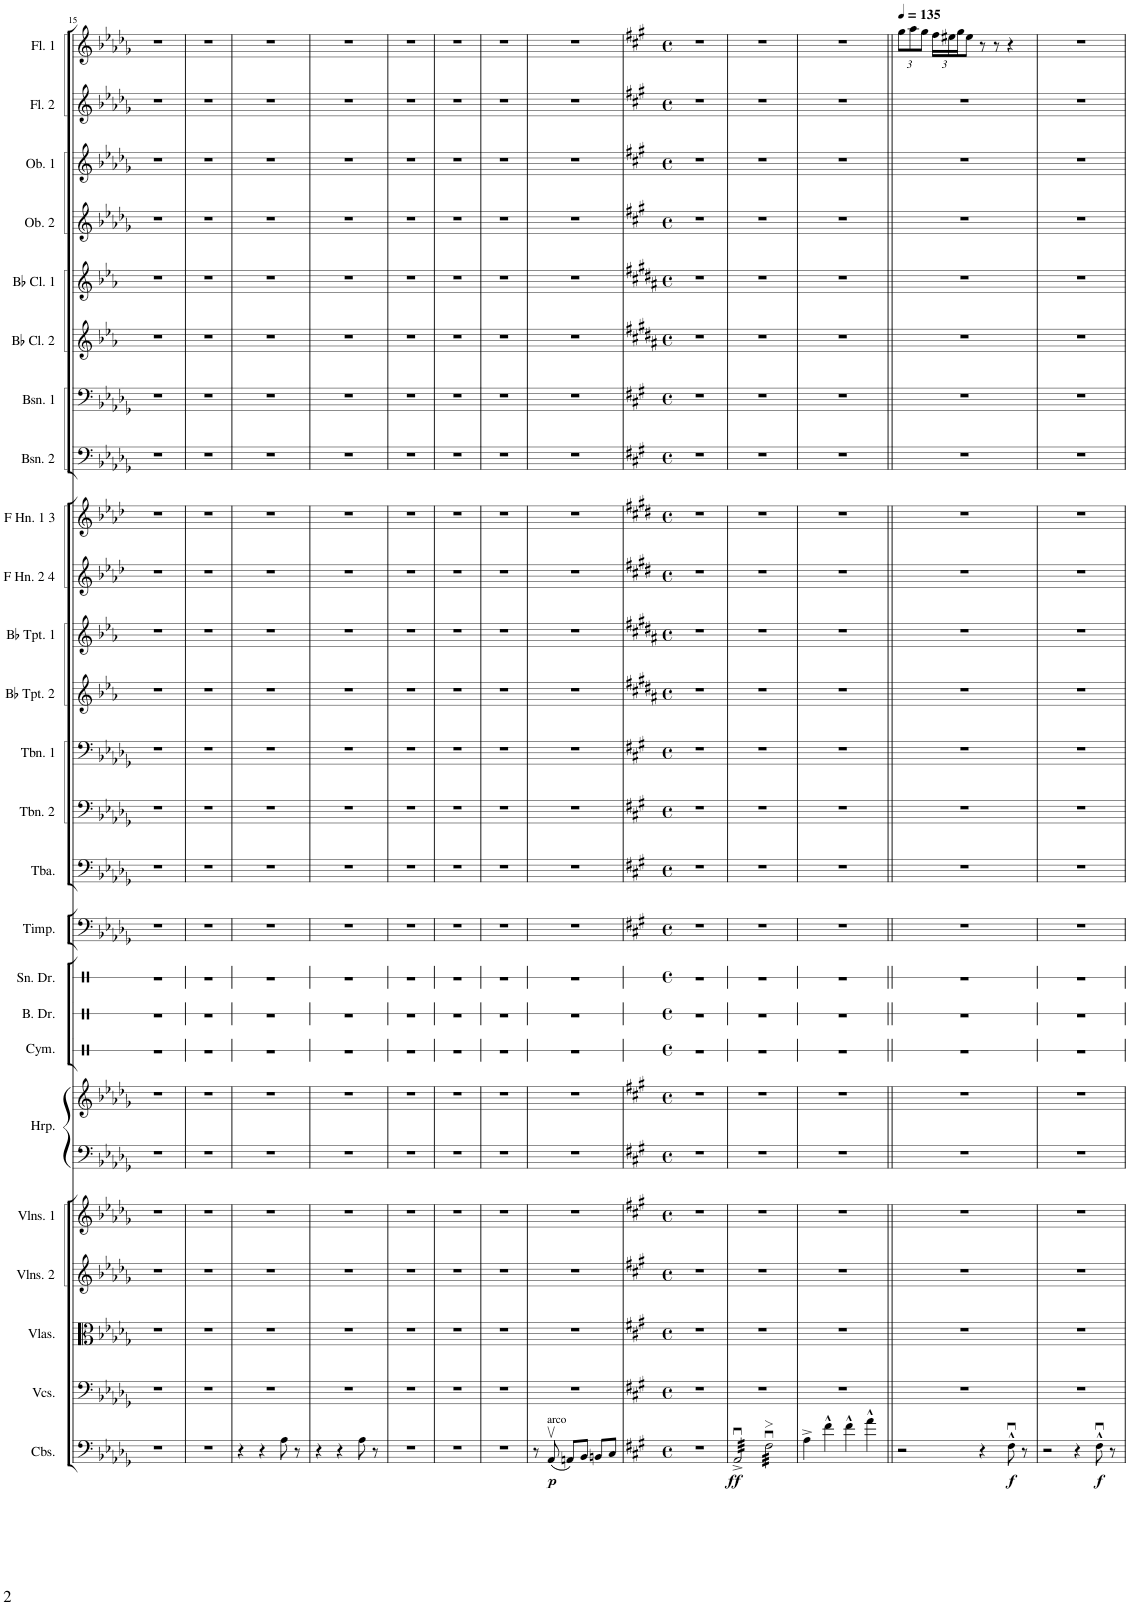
**kern	**dynam	**kern	**kern	**kern	**kern	**kern	**kern	**kern	**kern	**kern	**kern	**kern	**kern	**kern	**kern	**kern	**kern	**kern	**kern	**kern	**kern	**kern	**kern	**kern	**kern	**kern
*part25	*part25	*part24	*part23	*part22	*part21	*part20	*part20	*part19	*part18	*part17	*part16	*part15	*part14	*part13	*part12	*part11	*part10	*part9	*part8	*part7	*part6	*part5	*part4	*part3	*part2	*part1
*staff26	*staff26	*staff25	*staff24	*staff23	*staff22	*staff21	*staff20	*staff19	*staff18	*staff17	*staff16	*staff15	*staff14	*staff13	*staff12	*staff11	*staff10	*staff9	*staff8	*staff7	*staff6	*staff5	*staff4	*staff3	*staff2	*staff1
*I"Contrabasses	*	*I"Violoncellos	*I"Violas	*I"Violins 2	*I"Violins 1	*I"Harp	*	*I"Cymbal	*I"Bass Drum	*I"Snare Drum	*I"Timpani	*I"Tuba	*I"Trombone 2	*I"Trombone 1	*I"Bb Trumpet 2	*I"Bb Trumpet 1	*I"F Horn 2 &amp; 4	*I"F Horn 1 &amp; 3	*I"Bassoon 2	*I"Bassoon 1	*I"Bb Clarinet 2	*I"Bb Clarinet 1	*I"Oboe 2	*I"Oboe 1	*I"Flute 2	*I"Flute 1
*I'Cbs.	*	*I'Vcs.	*I'Vlas.	*I'Vlns. 2	*I'Vlns. 1	*I'Hrp.	*	*I'Cym.	*I'B. Dr.	*I'Sn. Dr.	*I'Timp.	*I'Tba.	*I'Tbn. 2	*I'Tbn. 1	*I'Bb Tpt. 2	*I'Bb Tpt. 1	*I'F Hn. 2 4	*I'F Hn. 1 3	*I'Bsn. 2	*I'Bsn. 1	*I'Bb Cl. 2	*I'Bb Cl. 1	*I'Ob. 2	*I'Ob. 1	*I'Fl. 2	*I'Fl. 1
!!LO:PB:g=z
*clefF4	*	*clefF4	*clefC3	*clefG2	*clefG2	*clefF4	*clefG2	*clefX	*clefX	*clefX	*clefF4	*clefF4	*clefF4	*clefF4	*clefG2	*clefG2	*clefG2	*clefG2	*clefF4	*clefF4	*clefG2	*clefG2	*clefG2	*clefG2	*clefG2	*clefG2
*Trd7c12	*	*	*	*	*	*	*	*	*	*	*	*	*	*	*Trd1c2	*Trd1c2	*Trd4c7	*Trd4c7	*	*	*Trd1c2	*Trd1c2	*	*	*	*
*k[b-e-a-d-g-]	*	*k[b-e-a-d-g-]	*k[b-e-a-d-g-]	*k[b-e-a-d-g-]	*k[b-e-a-d-g-]	*k[b-e-a-d-g-]	*k[b-e-a-d-g-]	*k[]	*k[]	*k[]	*k[b-e-a-d-g-]	*k[b-e-a-d-g-]	*k[b-e-a-d-g-]	*k[b-e-a-d-g-]	*k[b-e-a-]	*k[b-e-a-]	*k[b-e-a-d-]	*k[b-e-a-d-]	*k[b-e-a-d-g-]	*k[b-e-a-d-g-]	*k[b-e-a-]	*k[b-e-a-]	*k[b-e-a-d-g-]	*k[b-e-a-d-g-]	*k[b-e-a-d-g-]	*k[b-e-a-d-g-]
*M3/4	*	*M3/4	*M3/4	*M3/4	*M3/4	*M3/4	*M3/4	*M3/4	*M3/4	*M3/4	*M3/4	*M3/4	*M3/4	*M3/4	*M3/4	*M3/4	*M3/4	*M3/4	*M3/4	*M3/4	*M3/4	*M3/4	*M3/4	*M3/4	*M3/4	*M3/4
=15	=15	=15	=15	=15	=15	=15	=15	=15	=15	=15	=15	=15	=15	=15	=15	=15	=15	=15	=15	=15	=15	=15	=15	=15	=15	=15
2.r	.	2.r	2.r	2.r	2.r	2.r	2.r	2.r	2.r	2.r	2.r	2.r	2.r	2.r	2.r	2.r	2.r	2.r	2.r	2.r	2.r	2.r	2.r	2.r	2.r	2.r
=16	=16	=16	=16	=16	=16	=16	=16	=16	=16	=16	=16	=16	=16	=16	=16	=16	=16	=16	=16	=16	=16	=16	=16	=16	=16	=16
2.r	.	2.r	2.r	2.r	2.r	2.r	2.r	2.r	2.r	2.r	2.r	2.r	2.r	2.r	2.r	2.r	2.r	2.r	2.r	2.r	2.r	2.r	2.r	2.r	2.r	2.r
=17	=17	=17	=17	=17	=17	=17	=17	=17	=17	=17	=17	=17	=17	=17	=17	=17	=17	=17	=17	=17	=17	=17	=17	=17	=17	=17
4r	.	2.r	2.r	2.r	2.r	2.r	2.r	2.r	2.r	2.r	2.r	2.r	2.r	2.r	2.r	2.r	2.r	2.r	2.r	2.r	2.r	2.r	2.r	2.r	2.r	2.r
4r	.	.	.	.	.	.	.	.	.	.	.	.	.	.	.	.	.	.	.	.	.	.	.	.	.	.
8A-\	.	.	.	.	.	.	.	.	.	.	.	.	.	.	.	.	.	.	.	.	.	.	.	.	.	.
8r	.	.	.	.	.	.	.	.	.	.	.	.	.	.	.	.	.	.	.	.	.	.	.	.	.	.
=18	=18	=18	=18	=18	=18	=18	=18	=18	=18	=18	=18	=18	=18	=18	=18	=18	=18	=18	=18	=18	=18	=18	=18	=18	=18	=18
4r	.	2.r	2.r	2.r	2.r	2.r	2.r	2.r	2.r	2.r	2.r	2.r	2.r	2.r	2.r	2.r	2.r	2.r	2.r	2.r	2.r	2.r	2.r	2.r	2.r	2.r
4r	.	.	.	.	.	.	.	.	.	.	.	.	.	.	.	.	.	.	.	.	.	.	.	.	.	.
8A-\	.	.	.	.	.	.	.	.	.	.	.	.	.	.	.	.	.	.	.	.	.	.	.	.	.	.
8r	.	.	.	.	.	.	.	.	.	.	.	.	.	.	.	.	.	.	.	.	.	.	.	.	.	.
=19	=19	=19	=19	=19	=19	=19	=19	=19	=19	=19	=19	=19	=19	=19	=19	=19	=19	=19	=19	=19	=19	=19	=19	=19	=19	=19
2.r	.	2.r	2.r	2.r	2.r	2.r	2.r	2.r	2.r	2.r	2.r	2.r	2.r	2.r	2.r	2.r	2.r	2.r	2.r	2.r	2.r	2.r	2.r	2.r	2.r	2.r
=20	=20	=20	=20	=20	=20	=20	=20	=20	=20	=20	=20	=20	=20	=20	=20	=20	=20	=20	=20	=20	=20	=20	=20	=20	=20	=20
2.r	.	2.r	2.r	2.r	2.r	2.r	2.r	2.r	2.r	2.r	2.r	2.r	2.r	2.r	2.r	2.r	2.r	2.r	2.r	2.r	2.r	2.r	2.r	2.r	2.r	2.r
=21	=21	=21	=21	=21	=21	=21	=21	=21	=21	=21	=21	=21	=21	=21	=21	=21	=21	=21	=21	=21	=21	=21	=21	=21	=21	=21
2.r	.	2.r	2.r	2.r	2.r	2.r	2.r	2.r	2.r	2.r	2.r	2.r	2.r	2.r	2.r	2.r	2.r	2.r	2.r	2.r	2.r	2.r	2.r	2.r	2.r	2.r
=22	=22	=22	=22	=22	=22	=22	=22	=22	=22	=22	=22	=22	=22	=22	=22	=22	=22	=22	=22	=22	=22	=22	=22	=22	=22	=22
8r	.	2.r	2.r	2.r	2.r	2.r	2.r	2.r	2.r	2.r	2.r	2.r	2.r	2.r	2.r	2.r	2.r	2.r	2.r	2.r	2.r	2.r	2.r	2.r	2.r	2.r
!LO:TX:a:t=arco	!	!	!	!	!	!	!	!	!	!	!	!	!	!	!	!	!	!	!	!	!	!	!	!	!	!
!	!LO:DY:b	!	!	!	!	!	!	!	!	!	!	!	!	!	!	!	!	!	!	!	!	!	!	!	!	!
(8AA-v/	p	.	.	.	.	.	.	.	.	.	.	.	.	.	.	.	.	.	.	.	.	.	.	.	.	.
8AAn/L)	.	.	.	.	.	.	.	.	.	.	.	.	.	.	.	.	.	.	.	.	.	.	.	.	.	.
8BB-/J	.	.	.	.	.	.	.	.	.	.	.	.	.	.	.	.	.	.	.	.	.	.	.	.	.	.
8BBn/L	.	.	.	.	.	.	.	.	.	.	.	.	.	.	.	.	.	.	.	.	.	.	.	.	.	.
8C/J	.	.	.	.	.	.	.	.	.	.	.	.	.	.	.	.	.	.	.	.	.	.	.	.	.	.
=23	=23	=23	=23	=23	=23	=23	=23	=23	=23	=23	=23	=23	=23	=23	=23	=23	=23	=23	=23	=23	=23	=23	=23	=23	=23	=23
*k[f#c#g#]	*	*k[f#c#g#]	*k[f#c#g#]	*k[f#c#g#]	*k[f#c#g#]	*k[f#c#g#]	*k[f#c#g#]	*	*	*	*k[f#c#g#]	*k[f#c#g#]	*k[f#c#g#]	*k[f#c#g#]	*k[f#c#g#d#a#]	*k[f#c#g#d#a#]	*k[f#c#g#d#]	*k[f#c#g#d#]	*k[f#c#g#]	*k[f#c#g#]	*k[f#c#g#d#a#]	*k[f#c#g#d#a#]	*k[f#c#g#]	*k[f#c#g#]	*k[f#c#g#]	*k[f#c#g#]
*M4/4	*	*M4/4	*M4/4	*M4/4	*M4/4	*M4/4	*M4/4	*M4/4	*M4/4	*M4/4	*M4/4	*M4/4	*M4/4	*M4/4	*M4/4	*M4/4	*M4/4	*M4/4	*M4/4	*M4/4	*M4/4	*M4/4	*M4/4	*M4/4	*M4/4	*M4/4
*met(c)	*	*met(c)	*met(c)	*met(c)	*met(c)	*met(c)	*met(c)	*met(c)	*met(c)	*met(c)	*met(c)	*met(c)	*met(c)	*met(c)	*met(c)	*met(c)	*met(c)	*met(c)	*met(c)	*met(c)	*met(c)	*met(c)	*met(c)	*met(c)	*met(c)	*met(c)
1r	.	1r	1r	1r	1r	1r	1r	1r	1r	1r	1r	1r	1r	1r	1r	1r	1r	1r	1r	1r	1r	1r	1r	1r	1r	1r
=24	=24	=24	=24	=24	=24	=24	=24	=24	=24	=24	=24	=24	=24	=24	=24	=24	=24	=24	=24	=24	=24	=24	=24	=24	=24	=24
!	!LO:DY:b	!	!	!	!	!	!	!	!	!	!	!	!	!	!	!	!	!	!	!	!	!	!	!	!	!
*tremolo	*	*	*	*	*	*	*	*	*	*	*	*	*	*	*	*	*	*	*	*	*	*	*	*	*	*
32AAu^/LLL	ff	1r	1r	1r	1r	1r	1r	1r	1r	1r	1r	1r	1r	1r	1r	1r	1r	1r	1r	1r	1r	1r	1r	1r	1r	1r
32AAu^/	.	.	.	.	.	.	.	.	.	.	.	.	.	.	.	.	.	.	.	.	.	.	.	.	.	.
32AAu^/	.	.	.	.	.	.	.	.	.	.	.	.	.	.	.	.	.	.	.	.	.	.	.	.	.	.
32AAu^/	.	.	.	.	.	.	.	.	.	.	.	.	.	.	.	.	.	.	.	.	.	.	.	.	.	.
32AAu^/	.	.	.	.	.	.	.	.	.	.	.	.	.	.	.	.	.	.	.	.	.	.	.	.	.	.
32AAu^/	.	.	.	.	.	.	.	.	.	.	.	.	.	.	.	.	.	.	.	.	.	.	.	.	.	.
32AAu^/	.	.	.	.	.	.	.	.	.	.	.	.	.	.	.	.	.	.	.	.	.	.	.	.	.	.
32AAu^/	.	.	.	.	.	.	.	.	.	.	.	.	.	.	.	.	.	.	.	.	.	.	.	.	.	.
32AAu^/	.	.	.	.	.	.	.	.	.	.	.	.	.	.	.	.	.	.	.	.	.	.	.	.	.	.
32AAu^/	.	.	.	.	.	.	.	.	.	.	.	.	.	.	.	.	.	.	.	.	.	.	.	.	.	.
32AAu^/	.	.	.	.	.	.	.	.	.	.	.	.	.	.	.	.	.	.	.	.	.	.	.	.	.	.
32AAu^/	.	.	.	.	.	.	.	.	.	.	.	.	.	.	.	.	.	.	.	.	.	.	.	.	.	.
32AAu^/	.	.	.	.	.	.	.	.	.	.	.	.	.	.	.	.	.	.	.	.	.	.	.	.	.	.
32AAu^/	.	.	.	.	.	.	.	.	.	.	.	.	.	.	.	.	.	.	.	.	.	.	.	.	.	.
32AAu^/	.	.	.	.	.	.	.	.	.	.	.	.	.	.	.	.	.	.	.	.	.	.	.	.	.	.
32AAu^/JJJ	.	.	.	.	.	.	.	.	.	.	.	.	.	.	.	.	.	.	.	.	.	.	.	.	.	.
32F#u>\LLL	.	.	.	.	.	.	.	.	.	.	.	.	.	.	.	.	.	.	.	.	.	.	.	.	.	.
32F#u>\	.	.	.	.	.	.	.	.	.	.	.	.	.	.	.	.	.	.	.	.	.	.	.	.	.	.
32F#u>\	.	.	.	.	.	.	.	.	.	.	.	.	.	.	.	.	.	.	.	.	.	.	.	.	.	.
32F#u>\	.	.	.	.	.	.	.	.	.	.	.	.	.	.	.	.	.	.	.	.	.	.	.	.	.	.
32F#u>\	.	.	.	.	.	.	.	.	.	.	.	.	.	.	.	.	.	.	.	.	.	.	.	.	.	.
32F#u>\	.	.	.	.	.	.	.	.	.	.	.	.	.	.	.	.	.	.	.	.	.	.	.	.	.	.
32F#u>\	.	.	.	.	.	.	.	.	.	.	.	.	.	.	.	.	.	.	.	.	.	.	.	.	.	.
32F#u>\	.	.	.	.	.	.	.	.	.	.	.	.	.	.	.	.	.	.	.	.	.	.	.	.	.	.
32F#u>\	.	.	.	.	.	.	.	.	.	.	.	.	.	.	.	.	.	.	.	.	.	.	.	.	.	.
32F#u>\	.	.	.	.	.	.	.	.	.	.	.	.	.	.	.	.	.	.	.	.	.	.	.	.	.	.
32F#u>\	.	.	.	.	.	.	.	.	.	.	.	.	.	.	.	.	.	.	.	.	.	.	.	.	.	.
32F#u>\	.	.	.	.	.	.	.	.	.	.	.	.	.	.	.	.	.	.	.	.	.	.	.	.	.	.
32F#u>\	.	.	.	.	.	.	.	.	.	.	.	.	.	.	.	.	.	.	.	.	.	.	.	.	.	.
32F#u>\	.	.	.	.	.	.	.	.	.	.	.	.	.	.	.	.	.	.	.	.	.	.	.	.	.	.
32F#u>\	.	.	.	.	.	.	.	.	.	.	.	.	.	.	.	.	.	.	.	.	.	.	.	.	.	.
32F#u>\JJJ	.	.	.	.	.	.	.	.	.	.	.	.	.	.	.	.	.	.	.	.	.	.	.	.	.	.
*Xtremolo	*	*	*	*	*	*	*	*	*	*	*	*	*	*	*	*	*	*	*	*	*	*	*	*	*	*
=25	=25	=25	=25	=25	=25	=25	=25	=25	=25	=25	=25	=25	=25	=25	=25	=25	=25	=25	=25	=25	=25	=25	=25	=25	=25	=25
4A^\	.	1r	1r	1r	1r	1r	1r	1r	1r	1r	1r	1r	1r	1r	1r	1r	1r	1r	1r	1r	1r	1r	1r	1r	1r	1r
4f#^^\	.	.	.	.	.	.	.	.	.	.	.	.	.	.	.	.	.	.	.	.	.	.	.	.	.	.
4f#^^\	.	.	.	.	.	.	.	.	.	.	.	.	.	.	.	.	.	.	.	.	.	.	.	.	.	.
4a^^\	.	.	.	.	.	.	.	.	.	.	.	.	.	.	.	.	.	.	.	.	.	.	.	.	.	.
=26||	=26||	=26||	=26||	=26||	=26||	=26||	=26||	=26||	=26||	=26||	=26||	=26||	=26||	=26||	=26||	=26||	=26||	=26||	=26||	=26||	=26||	=26||	=26||	=26||	=26||	=26||
*	*	*	*	*	*	*	*	*	*	*	*	*	*	*	*	*	*	*	*	*	*	*	*	*	*	*Xbrackettup
*	*	*	*	*	*	*	*	*	*	*	*	*	*	*	*	*	*	*	*	*	*	*	*	*	*	*MM135
2r	.	1r	1r	1r	1r	1r	1r	1r	1r	1r	1r	1r	1r	1r	1r	1r	1r	1r	1r	1r	1r	1r	1r	1r	1r	12gg#\L
.	.	.	.	.	.	.	.	.	.	.	.	.	.	.	.	.	.	.	.	.	.	.	.	.	.	12aa\
.	.	.	.	.	.	.	.	.	.	.	.	.	.	.	.	.	.	.	.	.	.	.	.	.	.	12gg#\J
.	.	.	.	.	.	.	.	.	.	.	.	.	.	.	.	.	.	.	.	.	.	.	.	.	.	24ff#\LL
.	.	.	.	.	.	.	.	.	.	.	.	.	.	.	.	.	.	.	.	.	.	.	.	.	.	24ee#X\
.	.	.	.	.	.	.	.	.	.	.	.	.	.	.	.	.	.	.	.	.	.	.	.	.	.	24gg#\J
.	.	.	.	.	.	.	.	.	.	.	.	.	.	.	.	.	.	.	.	.	.	.	.	.	.	8ee#\J
4r	.	.	.	.	.	.	.	.	.	.	.	.	.	.	.	.	.	.	.	.	.	.	.	.	.	8r
.	.	.	.	.	.	.	.	.	.	.	.	.	.	.	.	.	.	.	.	.	.	.	.	.	.	8r
!	!LO:DY:b	!	!	!	!	!	!	!	!	!	!	!	!	!	!	!	!	!	!	!	!	!	!	!	!	!
8F#u^^\	f	.	.	.	.	.	.	.	.	.	.	.	.	.	.	.	.	.	.	.	.	.	.	.	.	4r
8r	.	.	.	.	.	.	.	.	.	.	.	.	.	.	.	.	.	.	.	.	.	.	.	.	.	.
=27	=27	=27	=27	=27	=27	=27	=27	=27	=27	=27	=27	=27	=27	=27	=27	=27	=27	=27	=27	=27	=27	=27	=27	=27	=27	=27
2r	.	1r	1r	1r	1r	1r	1r	1r	1r	1r	1r	1r	1r	1r	1r	1r	1r	1r	1r	1r	1r	1r	1r	1r	1r	1r
4r	.	.	.	.	.	.	.	.	.	.	.	.	.	.	.	.	.	.	.	.	.	.	.	.	.	.
!	!LO:DY:b	!	!	!	!	!	!	!	!	!	!	!	!	!	!	!	!	!	!	!	!	!	!	!	!	!
8F#u^^\	f	.	.	.	.	.	.	.	.	.	.	.	.	.	.	.	.	.	.	.	.	.	.	.	.	.
8r	.	.	.	.	.	.	.	.	.	.	.	.	.	.	.	.	.	.	.	.	.	.	.	.	.	.
=	=	=	=	=	=	=	=	=	=	=	=	=	=	=	=	=	=	=	=	=	=	=	=	=	=	=
*-	*-	*-	*-	*-	*-	*-	*-	*-	*-	*-	*-	*-	*-	*-	*-	*-	*-	*-	*-	*-	*-	*-	*-	*-	*-	*-
